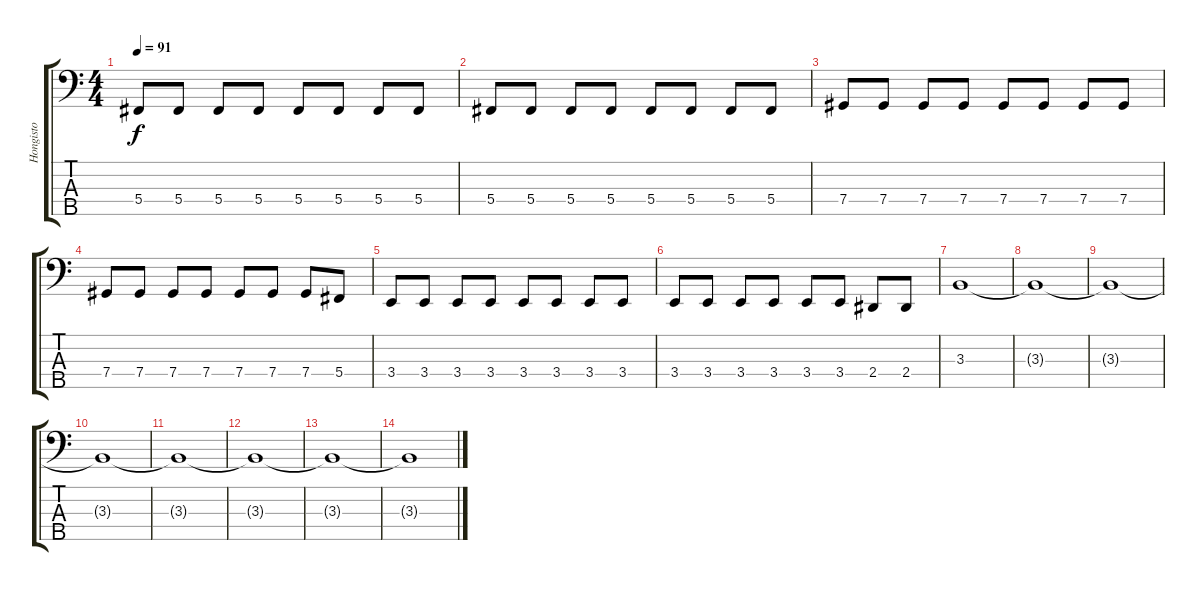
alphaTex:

\track ("Hongisto" "Hongisto") {instrument electricbassfinger}
\staff {score tabs}
\tuning (Gb2 Db2 Ab1 Db1 Ab0) {hide}
\ts (4 4)
\tempo 91
\clef f4
\ks c
5.4.8{dy f} 5.4.8 5.4.8 5.4.8 5.4.8 5.4.8 5.4.8 5.4.8 |
5.4.8 5.4.8 5.4.8 5.4.8 5.4.8 5.4.8 5.4.8 5.4.8 |
7.4.8 7.4.8 7.4.8 7.4.8 7.4.8 7.4.8 7.4.8 7.4.8 |
7.4.8 7.4.8 7.4.8 7.4.8 7.4.8 7.4.8 7.4.8 5.4.8 |
3.4.8 3.4.8 3.4.8 3.4.8 3.4.8 3.4.8 3.4.8 3.4.8 |
3.4.8 3.4.8 3.4.8 3.4.8 3.4.8 3.4.8 2.4.8 2.4.8 |
3.3.1 |
3.3{t}.1 |
3.3{t}.1 |
3.3{t}.1 |
3.3{t}.1{volume 0} |
3.3{t}.1 |
3.3{t}.1 |
3.3{t}.1
